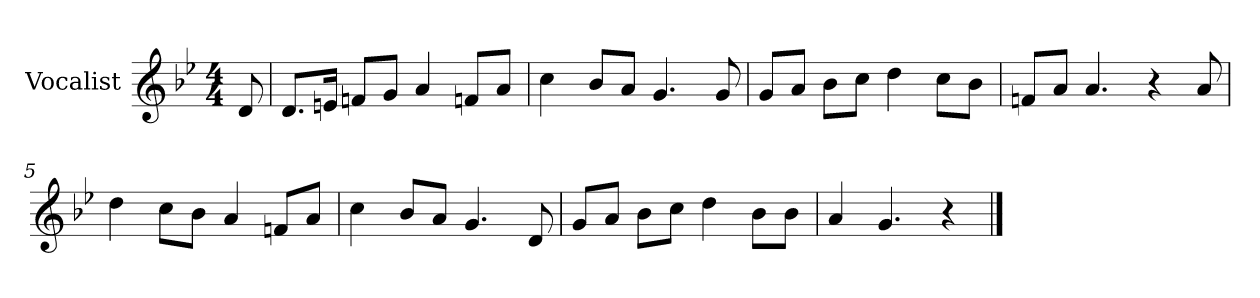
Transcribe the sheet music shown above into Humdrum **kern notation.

**kern
*part1
*staff1
*I"Vocalist
*k[b-e-]
*g:
*M4/4
=
8d
=1
8.dL
16enJk
8fnL
8gJ
4a
8fnL
8aJ
=2
4cc
8b-L
8aJ
4.g
8g
=3
8gL
8aJ
8b-L
8ccJ
4dd
8ccL
8b-J
=4
8fnL
8aJ
4.a
4r
8a
=5
4dd
8ccL
8b-J
4a
8fnL
8aJ
=6
4cc
8b-L
8aJ
4.g
8d
=7
8gL
8aJ
8b-L
8ccJ
4dd
8b-L
8b-J
=8
4a
4.g
4r
==
*-
